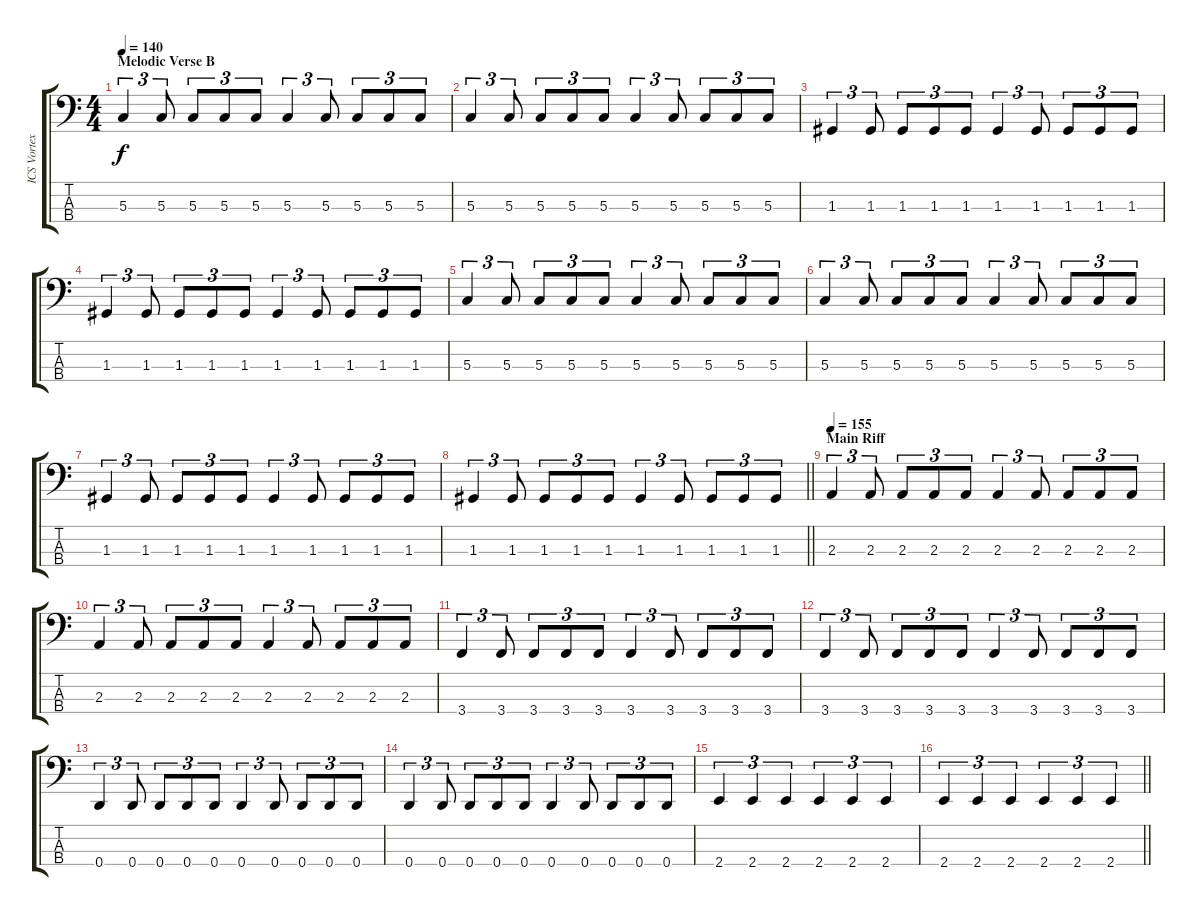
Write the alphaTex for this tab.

\track ("ICS Vortex" "ICS Vortex") {instrument electricbassfinger}
\staff {score tabs}
\tuning (F2 C2 G1 D1) {hide}
\ts (4 4)
\section ("" "Melodic Verse B")
\tempo 140
\clef f4
\ks c
5.3.4{tu (3 2) dy f} 5.3.8{tu (3 2)} 5.3.8{tu (3 2)} 5.3.8{tu (3 2)} 5.3.8{tu (3 2)} 5.3.4{tu (3 2)} 5.3.8{tu (3 2)} 5.3.8{tu (3 2)} 5.3.8{tu (3 2)} 5.3.8{tu (3 2)} |
5.3.4{tu (3 2)} 5.3.8{tu (3 2)} 5.3.8{tu (3 2)} 5.3.8{tu (3 2)} 5.3.8{tu (3 2)} 5.3.4{tu (3 2)} 5.3.8{tu (3 2)} 5.3.8{tu (3 2)} 5.3.8{tu (3 2)} 5.3.8{tu (3 2)} |
1.3.4{tu (3 2)} 1.3.8{tu (3 2)} 1.3.8{tu (3 2)} 1.3.8{tu (3 2)} 1.3.8{tu (3 2)} 1.3.4{tu (3 2)} 1.3.8{tu (3 2)} 1.3.8{tu (3 2)} 1.3.8{tu (3 2)} 1.3.8{tu (3 2)} |
1.3.4{tu (3 2)} 1.3.8{tu (3 2)} 1.3.8{tu (3 2)} 1.3.8{tu (3 2)} 1.3.8{tu (3 2)} 1.3.4{tu (3 2)} 1.3.8{tu (3 2)} 1.3.8{tu (3 2)} 1.3.8{tu (3 2)} 1.3.8{tu (3 2)} |
5.3.4{tu (3 2)} 5.3.8{tu (3 2)} 5.3.8{tu (3 2)} 5.3.8{tu (3 2)} 5.3.8{tu (3 2)} 5.3.4{tu (3 2)} 5.3.8{tu (3 2)} 5.3.8{tu (3 2)} 5.3.8{tu (3 2)} 5.3.8{tu (3 2)} |
5.3.4{tu (3 2)} 5.3.8{tu (3 2)} 5.3.8{tu (3 2)} 5.3.8{tu (3 2)} 5.3.8{tu (3 2)} 5.3.4{tu (3 2)} 5.3.8{tu (3 2)} 5.3.8{tu (3 2)} 5.3.8{tu (3 2)} 5.3.8{tu (3 2)} |
1.3.4{tu (3 2)} 1.3.8{tu (3 2)} 1.3.8{tu (3 2)} 1.3.8{tu (3 2)} 1.3.8{tu (3 2)} 1.3.4{tu (3 2)} 1.3.8{tu (3 2)} 1.3.8{tu (3 2)} 1.3.8{tu (3 2)} 1.3.8{tu (3 2)} |
\barLineRight lightlight
1.3.4{tu (3 2)} 1.3.8{tu (3 2)} 1.3.8{tu (3 2)} 1.3.8{tu (3 2)} 1.3.8{tu (3 2)} 1.3.4{tu (3 2)} 1.3.8{tu (3 2)} 1.3.8{tu (3 2)} 1.3.8{tu (3 2)} 1.3.8{tu (3 2)} |
\section ("" "Main Riff")
\tempo 155
2.3.4{tu (3 2)} 2.3.8{tu (3 2)} 2.3.8{tu (3 2)} 2.3.8{tu (3 2)} 2.3.8{tu (3 2)} 2.3.4{tu (3 2)} 2.3.8{tu (3 2)} 2.3.8{tu (3 2)} 2.3.8{tu (3 2)} 2.3.8{tu (3 2)} |
2.3.4{tu (3 2)} 2.3.8{tu (3 2)} 2.3.8{tu (3 2)} 2.3.8{tu (3 2)} 2.3.8{tu (3 2)} 2.3.4{tu (3 2)} 2.3.8{tu (3 2)} 2.3.8{tu (3 2)} 2.3.8{tu (3 2)} 2.3.8{tu (3 2)} |
3.4.4{tu (3 2)} 3.4.8{tu (3 2)} 3.4.8{tu (3 2)} 3.4.8{tu (3 2)} 3.4.8{tu (3 2)} 3.4.4{tu (3 2)} 3.4.8{tu (3 2)} 3.4.8{tu (3 2)} 3.4.8{tu (3 2)} 3.4.8{tu (3 2)} |
3.4.4{tu (3 2)} 3.4.8{tu (3 2)} 3.4.8{tu (3 2)} 3.4.8{tu (3 2)} 3.4.8{tu (3 2)} 3.4.4{tu (3 2)} 3.4.8{tu (3 2)} 3.4.8{tu (3 2)} 3.4.8{tu (3 2)} 3.4.8{tu (3 2)} |
0.4.4{tu (3 2)} 0.4.8{tu (3 2)} 0.4.8{tu (3 2)} 0.4.8{tu (3 2)} 0.4.8{tu (3 2)} 0.4.4{tu (3 2)} 0.4.8{tu (3 2)} 0.4.8{tu (3 2)} 0.4.8{tu (3 2)} 0.4.8{tu (3 2)} |
0.4.4{tu (3 2)} 0.4.8{tu (3 2)} 0.4.8{tu (3 2)} 0.4.8{tu (3 2)} 0.4.8{tu (3 2)} 0.4.4{tu (3 2)} 0.4.8{tu (3 2)} 0.4.8{tu (3 2)} 0.4.8{tu (3 2)} 0.4.8{tu (3 2)} |
2.4.4{tu (3 2)} 2.4.4{tu (3 2)} 2.4.4{tu (3 2)} 2.4.4{tu (3 2)} 2.4.4{tu (3 2)} 2.4.4{tu (3 2)} |
\barLineRight lightlight
2.4.4{tu (3 2)} 2.4.4{tu (3 2)} 2.4.4{tu (3 2)} 2.4.4{tu (3 2)} 2.4.4{tu (3 2)} 2.4.4{tu (3 2)}
